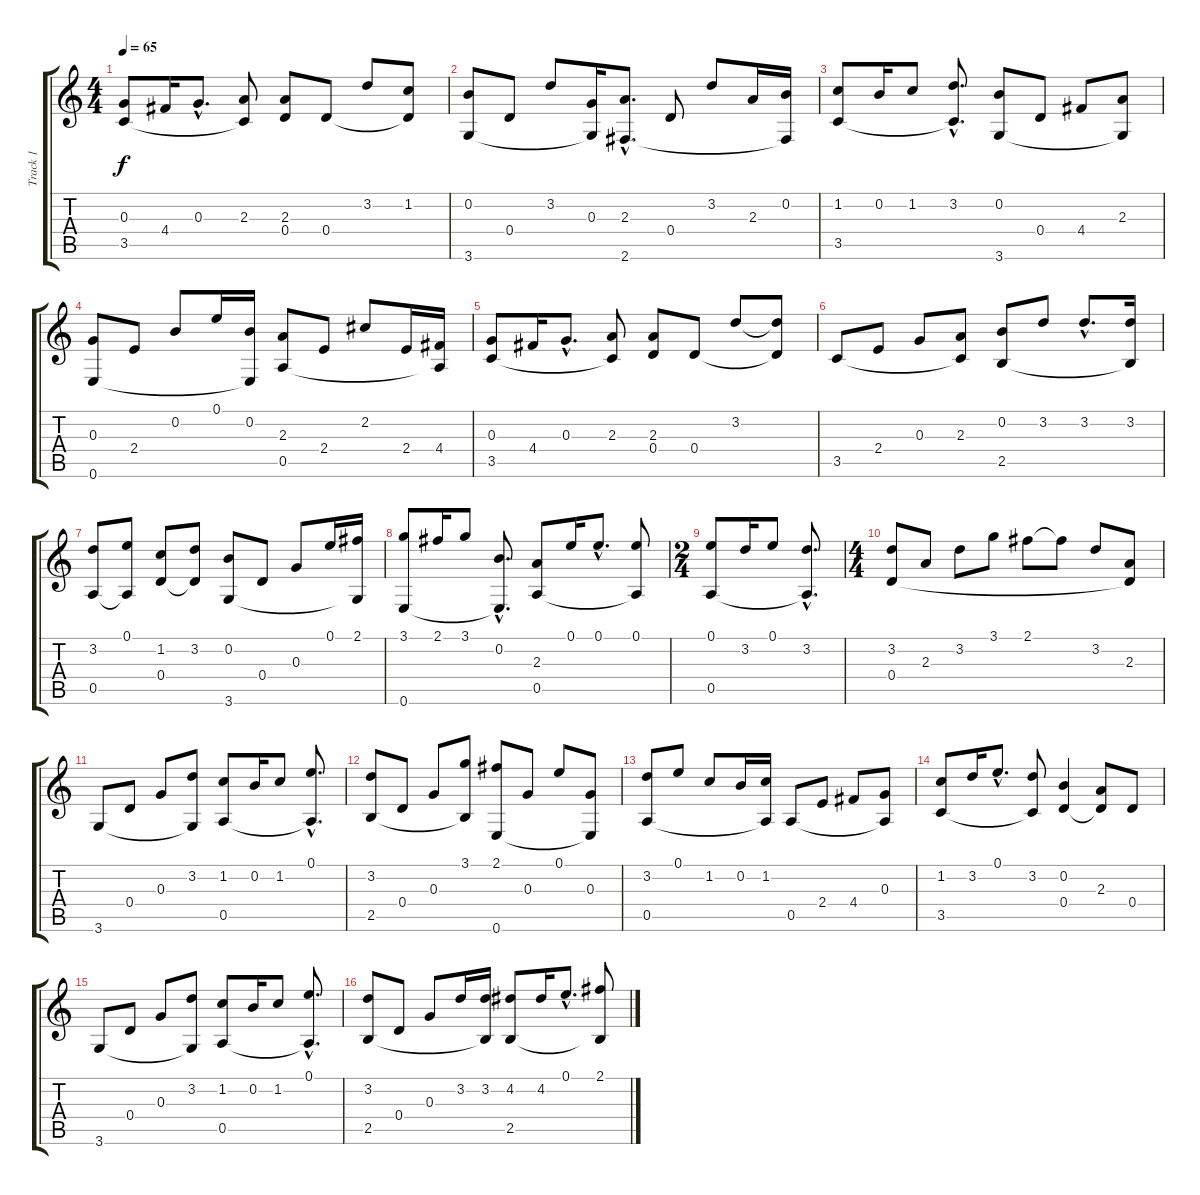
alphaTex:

\track ("Track 1" "Track 1") {instrument acousticguitarnylon}
\staff {score tabs}
\tuning (E4 B3 G3 D3 A2 E2) {hide}
\ts (4 4)
\tempo 65
\clef g2
\ks c
(0.3 3.5).8{dy f} 4.4.16 0.3{hac}.8{d} (2.3 3.5{t}).8 (2.3 0.4).8 0.4.8 3.2.8 (1.2 0.4{t}).8 |
(0.2 3.6).8 0.4.8 3.2.8 (0.3 3.6{t}).16 (2.3{hac} 2.6{hac}).8{d} 0.4.8 3.2.8 2.3.16 (0.2 2.6{t}).16 |
(1.2 3.5).8 0.2.16 1.2.8 (3.2{hac} 3.5{hac t}).8{d} (0.2 3.6).8 0.4.8 4.4.8 (2.3 3.6{t}).8 |
(0.3 0.6).8 2.4.8 0.2.8 0.1.16 (0.2 0.6{t}).16 (2.3 0.5).8 2.4.8 2.2.8 2.4.16 (4.4 0.5{t}).16 |
(0.3 3.5).8 4.4.16 0.3{hac}.8{d} (2.3 3.5{t}).8 (2.3 0.4).8 0.4.8 3.2.8 (3.2{t} 0.4{t}).8 |
3.5.8 2.4.8 0.3.8 (2.3 3.5{t}).8 (0.2 2.5).8 3.2.8 3.2{hac}.8{d} (3.2 2.5{t}).16 |
(3.2 0.5).8 (0.1 0.5{t}).8 (1.2 0.4).8 (3.2 0.4{t}).8 (0.2 3.6).8 0.4.8 0.3.8 0.1.16 (2.1 3.6{t}).16 |
(3.1 0.6).8 2.1.16 3.1.8 (0.2{hac} 0.6{hac t}).8{d} (2.3 0.5).8 0.1.16 0.1{hac}.8{d} (0.1 0.5{t}).8 |
\ts (2 4)
(0.1 0.5).8 3.2.16 0.1.8 (3.2{hac} 0.5{hac t}).8{d} |
\ts (4 4)
(3.2 0.4).8 2.3.8 3.2.8 3.1.8 2.1.8 2.1{t}.8 3.2.8 (2.3 0.4{t}).8 |
3.6.8 0.4.8 0.3.8 (3.2 3.6{t}).8 (1.2 0.5).8 0.2.16 1.2.8 (0.1{hac} 0.5{hac t}).8{d} |
(3.2 2.5).8 0.4.8 0.3.8 (3.1 2.5{t}).8 (2.1 0.6).8 0.3.8 0.1.8 (0.3 0.6{t}).8 |
(3.2 0.5).8 0.1.8 1.2.8 0.2.16 (1.2 0.5{t}).16 0.5.8 2.4.8 4.4.8 (0.3 0.5{t}).8 |
(1.2 3.5).8 3.2.16 0.1{hac}.8{d} (3.2 3.5{t}).8 (0.2 0.4).4 (2.3 0.4{t}).8 0.4.8 |
3.6.8 0.4.8 0.3.8 (3.2 3.6{t}).8 (1.2 0.5).8 0.2.16 1.2.8 (0.1{hac} 0.5{hac t}).8{d} |
(3.2 2.5).8 0.4.8 0.3.8 3.2.16 (3.2 2.5{t}).16 (4.2 2.5).8 4.2.16 0.1{hac}.8{d} (2.1 2.5{t}).8
